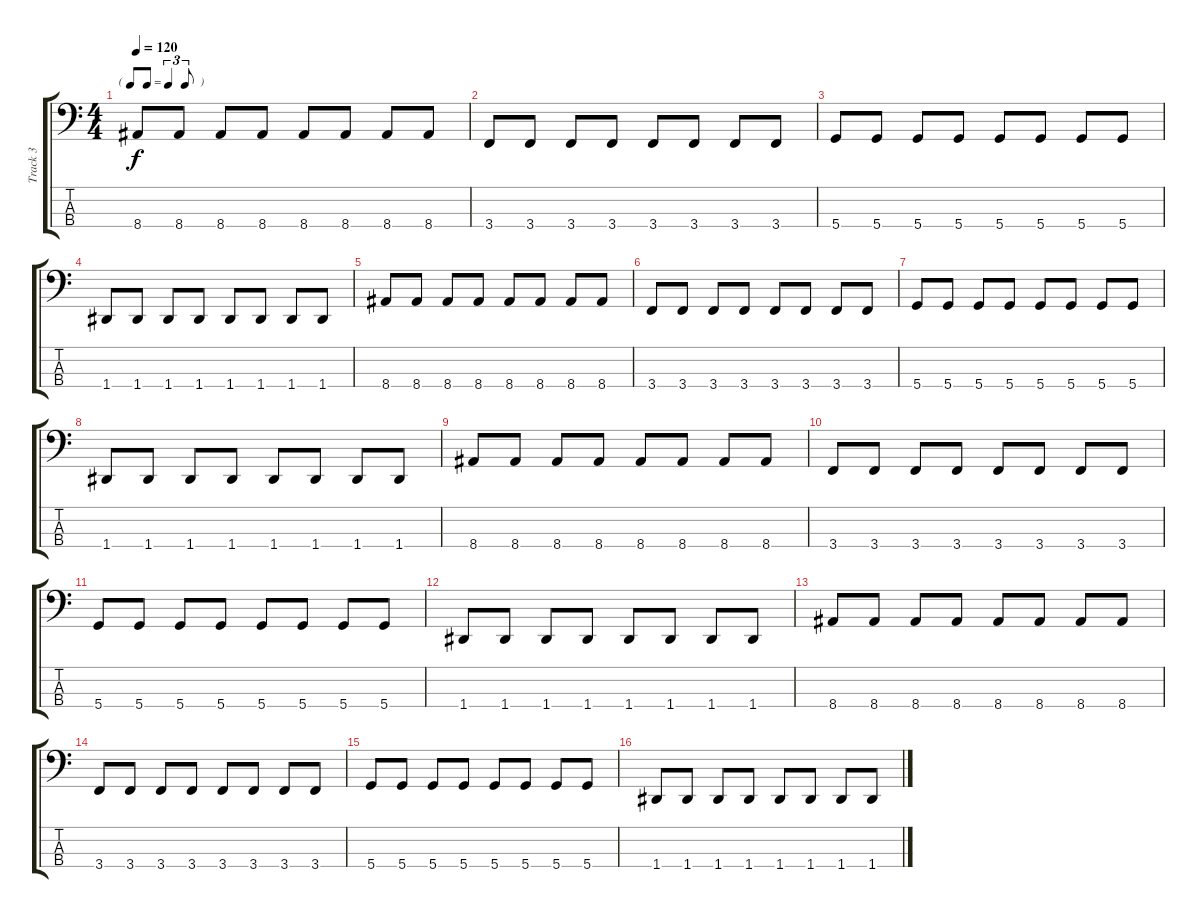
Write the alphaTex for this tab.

\track ("Track 3" "Track 3") {instrument electricbassfinger}
\staff {score tabs}
\tuning (G2 D2 A1 D1) {hide}
\ts (4 4)
\tf triplet8th
\tempo 120
\clef f4
\ks c
8.4.8{dy f} 8.4.8 8.4.8 8.4.8 8.4.8 8.4.8 8.4.8 8.4.8 |
3.4.8 3.4.8 3.4.8 3.4.8 3.4.8 3.4.8 3.4.8 3.4.8 |
5.4.8 5.4.8 5.4.8 5.4.8 5.4.8 5.4.8 5.4.8 5.4.8 |
1.4.8 1.4.8 1.4.8 1.4.8 1.4.8 1.4.8 1.4.8 1.4.8 |
8.4.8 8.4.8 8.4.8 8.4.8 8.4.8 8.4.8 8.4.8 8.4.8 |
3.4.8 3.4.8 3.4.8 3.4.8 3.4.8 3.4.8 3.4.8 3.4.8 |
5.4.8 5.4.8 5.4.8 5.4.8 5.4.8 5.4.8 5.4.8 5.4.8 |
1.4.8 1.4.8 1.4.8 1.4.8 1.4.8 1.4.8 1.4.8 1.4.8 |
8.4.8 8.4.8 8.4.8 8.4.8 8.4.8 8.4.8 8.4.8 8.4.8 |
3.4.8 3.4.8 3.4.8 3.4.8 3.4.8 3.4.8 3.4.8 3.4.8 |
5.4.8 5.4.8 5.4.8 5.4.8 5.4.8 5.4.8 5.4.8 5.4.8 |
1.4.8 1.4.8 1.4.8 1.4.8 1.4.8 1.4.8 1.4.8 1.4.8 |
8.4.8 8.4.8 8.4.8 8.4.8 8.4.8 8.4.8 8.4.8 8.4.8 |
3.4.8 3.4.8 3.4.8 3.4.8 3.4.8 3.4.8 3.4.8 3.4.8 |
5.4.8 5.4.8 5.4.8 5.4.8 5.4.8 5.4.8 5.4.8 5.4.8 |
1.4.8 1.4.8 1.4.8 1.4.8 1.4.8 1.4.8 1.4.8 1.4.8
